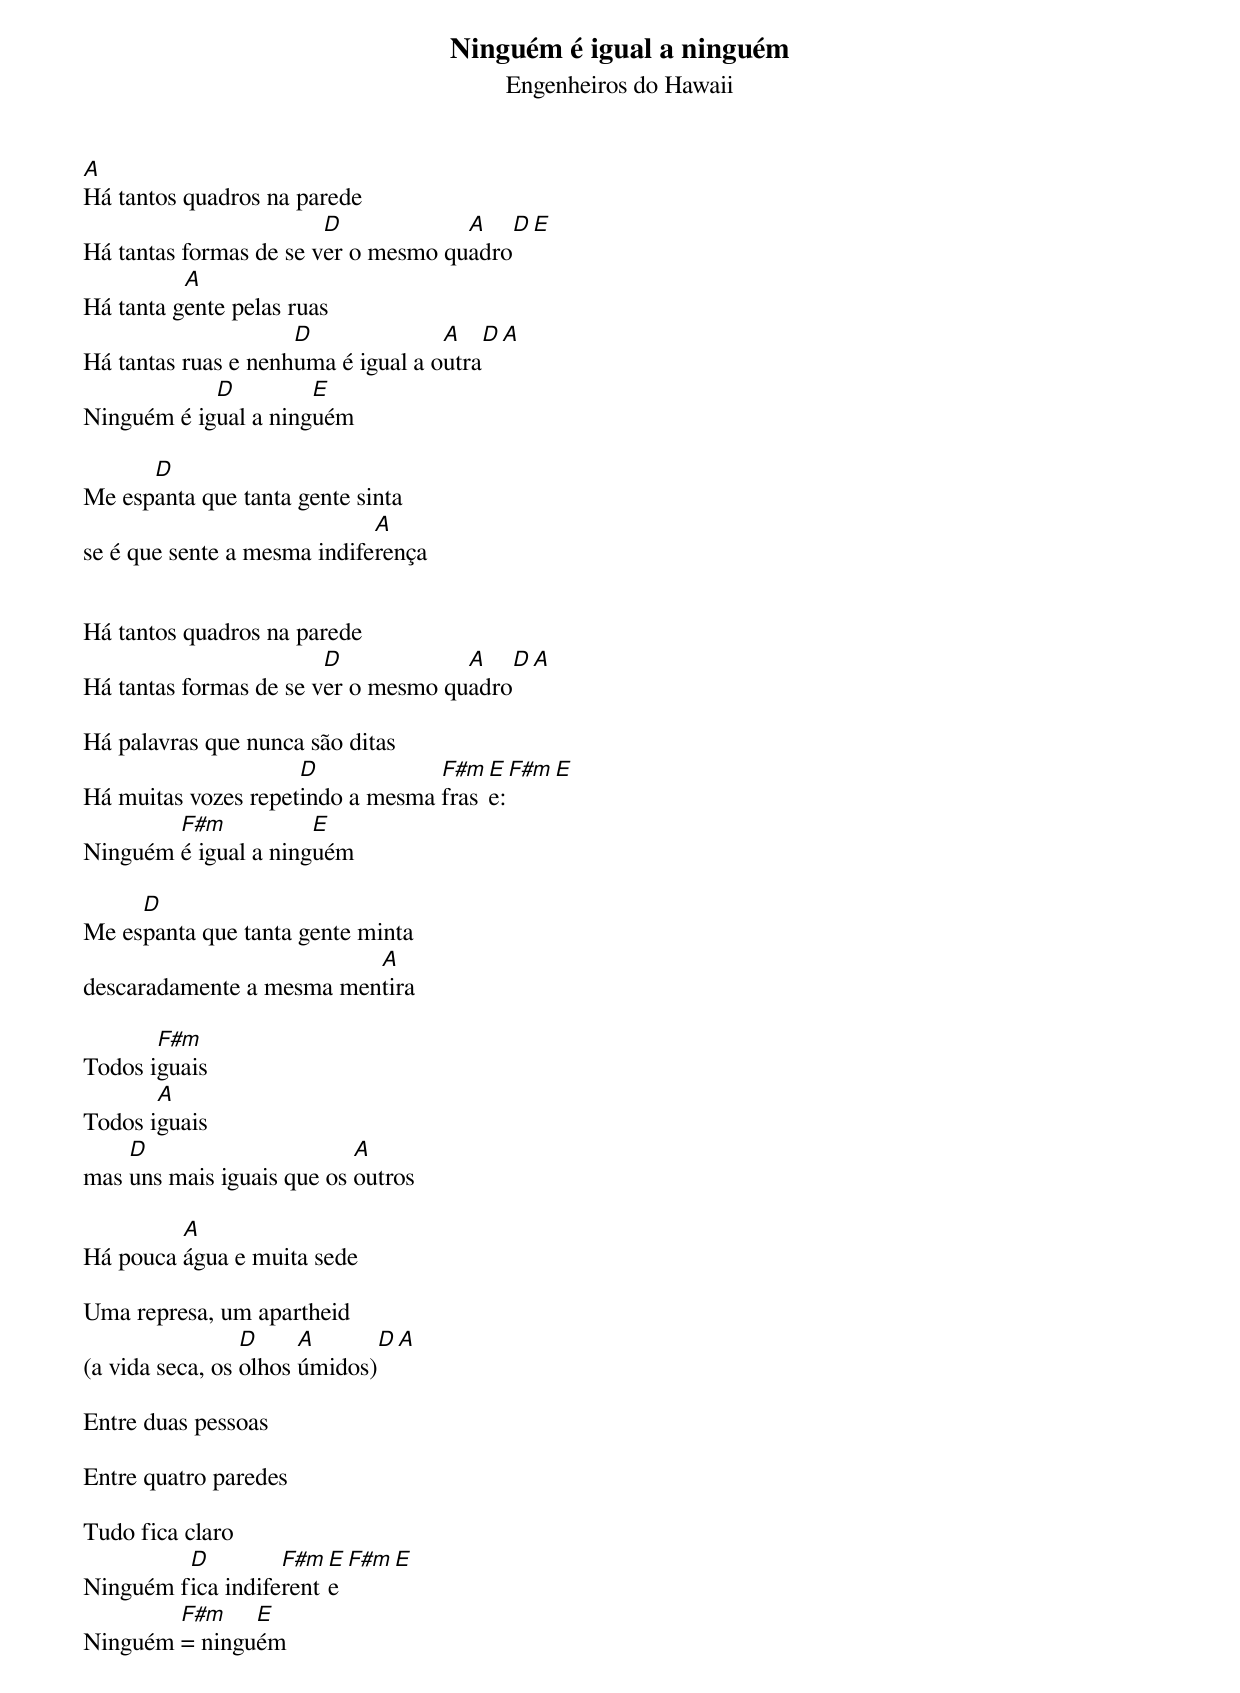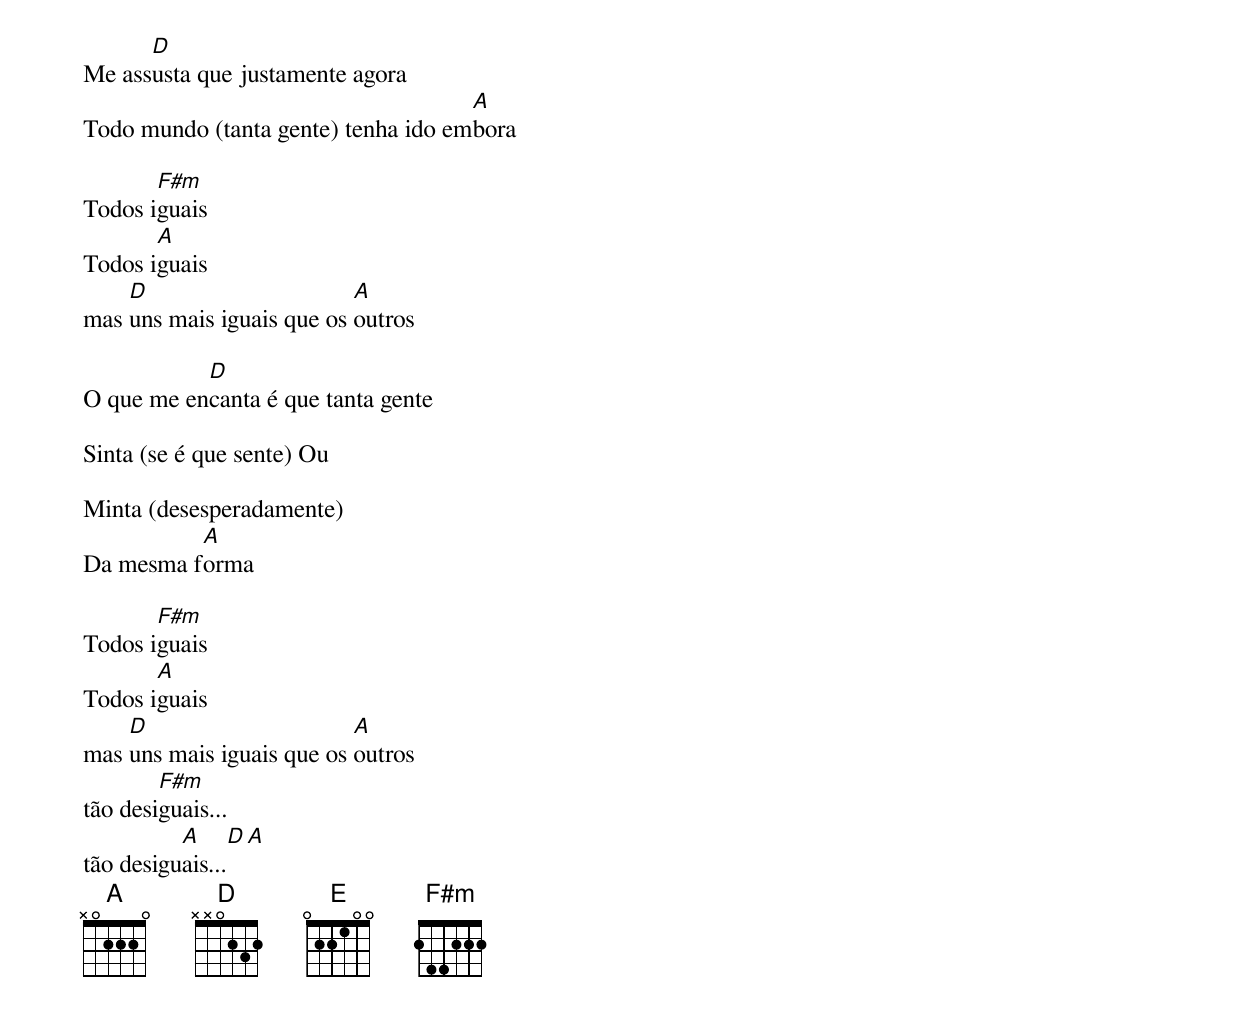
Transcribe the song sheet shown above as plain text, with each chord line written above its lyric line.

Ninguém é igual a ninguém
Engenheiros do Hawaii


A
Há tantos quadros na parede
                        D            A    D E
Há tantas formas de se ver o mesmo quadro
          A
Há tanta gente pelas ruas
                     D              A    D A
Há tantas ruas e nenhuma é igual a outra
            D         E
Ninguém é igual a ninguém

      D
Me espanta que tanta gente sinta
                             A
se é que sente a mesma indiferença


Há tantos quadros na parede
                        D            A    D A
Há tantas formas de se ver o mesmo quadro

Há palavras que nunca são ditas
                     D            F#m E F#m E
Há muitas vozes repetindo a mesma frase:
        F#m           E
Ninguém é igual a ninguém

     D
Me espanta que tanta gente minta
                          A
descaradamente a mesma mentira

       F#m
Todos iguais
       A
Todos iguais
    D                      A
mas uns mais iguais que os outros

         A
Há pouca água e muita sede

Uma represa, um apartheid
                 D     A       D A
(a vida seca, os olhos úmidos)

Entre duas pessoas

Entre quatro paredes

Tudo fica claro
         D         F#m E F#m E
Ninguém fica indiferente
        F#m    E
Ninguém = ninguém
      D
Me assusta que justamente agora
                                     A
Todo mundo (tanta gente) tenha ido embora

       F#m
Todos iguais
       A
Todos iguais
    D                      A
mas uns mais iguais que os outros

           D
O que me encanta é que tanta gente

Sinta (se é que sente) Ou

Minta (desesperadamente)
          A
Da mesma forma

       F#m
Todos iguais
       A
Todos iguais
    D                      A
mas uns mais iguais que os outros
        F#m
tão desiguais...
          A     D   A
tão desiguais...
